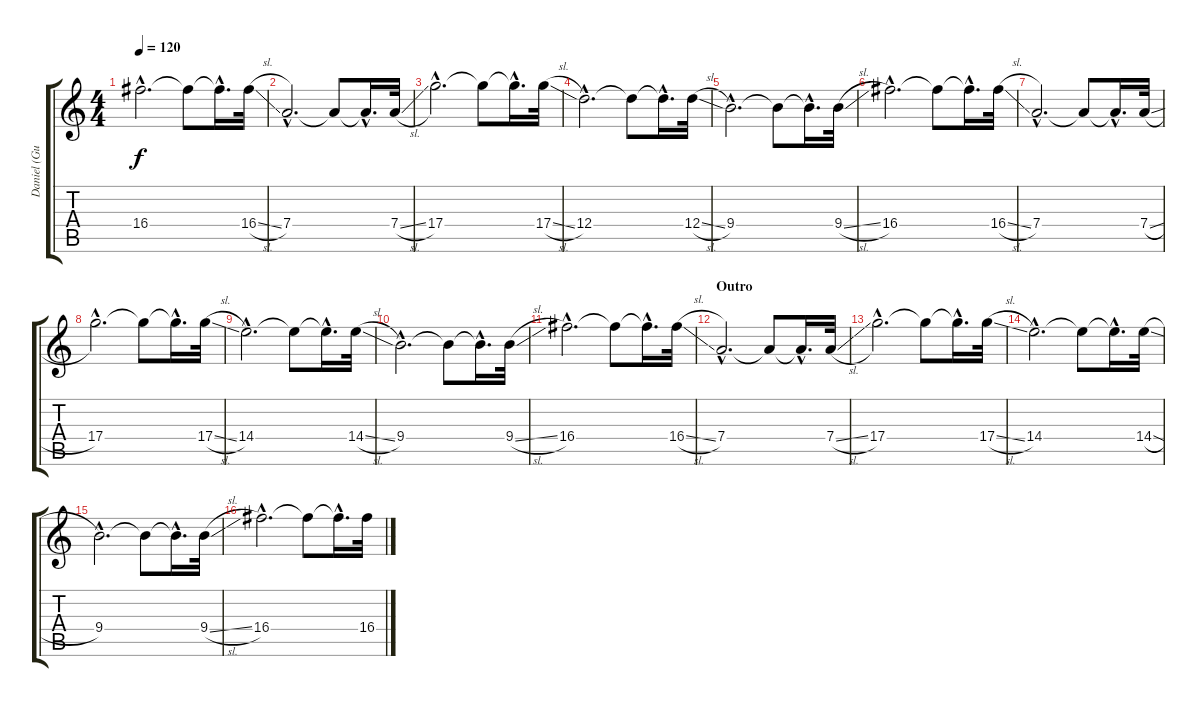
\track ("Daniel (Guitar)" "Daniel (Gu") {instrument overdrivenguitar}
\staff {score tabs}
\tuning (E4 B3 G3 D3 A2 E2) {hide}
\ts (4 4)
\tempo 120
\clef g2
\ks c
16.4{hac}.2{d dy f} 16.4{t}.8 16.4{hac t}.16{d} 16.4{sl}.32 |
7.4{hac}.2{d} 7.4{t}.8 7.4{hac t}.16{d} 7.4{sl}.32 |
17.4{hac}.2{d} 17.4{t}.8 17.4{hac t}.16{d} 17.4{sl}.32 |
12.4{hac}.2{d} 12.4{t}.8 12.4{hac t}.16{d} 12.4{sl}.32 |
9.4{hac}.2{d} 9.4{t}.8 9.4{hac t}.16{d} 9.4{sl}.32 |
16.4{hac}.2{d} 16.4{t}.8 16.4{hac t}.16{d} 16.4{sl}.32 |
7.4{hac}.2{d} 7.4{t}.8 7.4{hac t}.16{d} 7.4{sl}.32 |
17.4{hac}.2{d} 17.4{t}.8 17.4{hac t}.16{d} 17.4{sl}.32 |
14.4{hac}.2{d} 14.4{t}.8 14.4{hac t}.16{d} 14.4{sl}.32 |
9.4{hac}.2{d} 9.4{t}.8 9.4{hac t}.16{d} 9.4{sl}.32 |
16.4{hac}.2{d} 16.4{t}.8 16.4{hac t}.16{d} 16.4{sl}.32 |
\section ("" "Outro")
7.4{hac}.2{d} 7.4{t}.8 7.4{hac t}.16{d} 7.4{sl}.32 |
17.4{hac}.2{d} 17.4{t}.8 17.4{hac t}.16{d} 17.4{sl}.32 |
14.4{hac}.2{d} 14.4{t}.8 14.4{hac t}.16{d} 14.4{sl}.32 |
9.4{hac}.2{d} 9.4{t}.8 9.4{hac t}.16{d} 9.4{sl}.32 |
16.4{hac}.2{d} 16.4{t}.8 16.4{hac t}.16{d} 16.4{sl}.32
